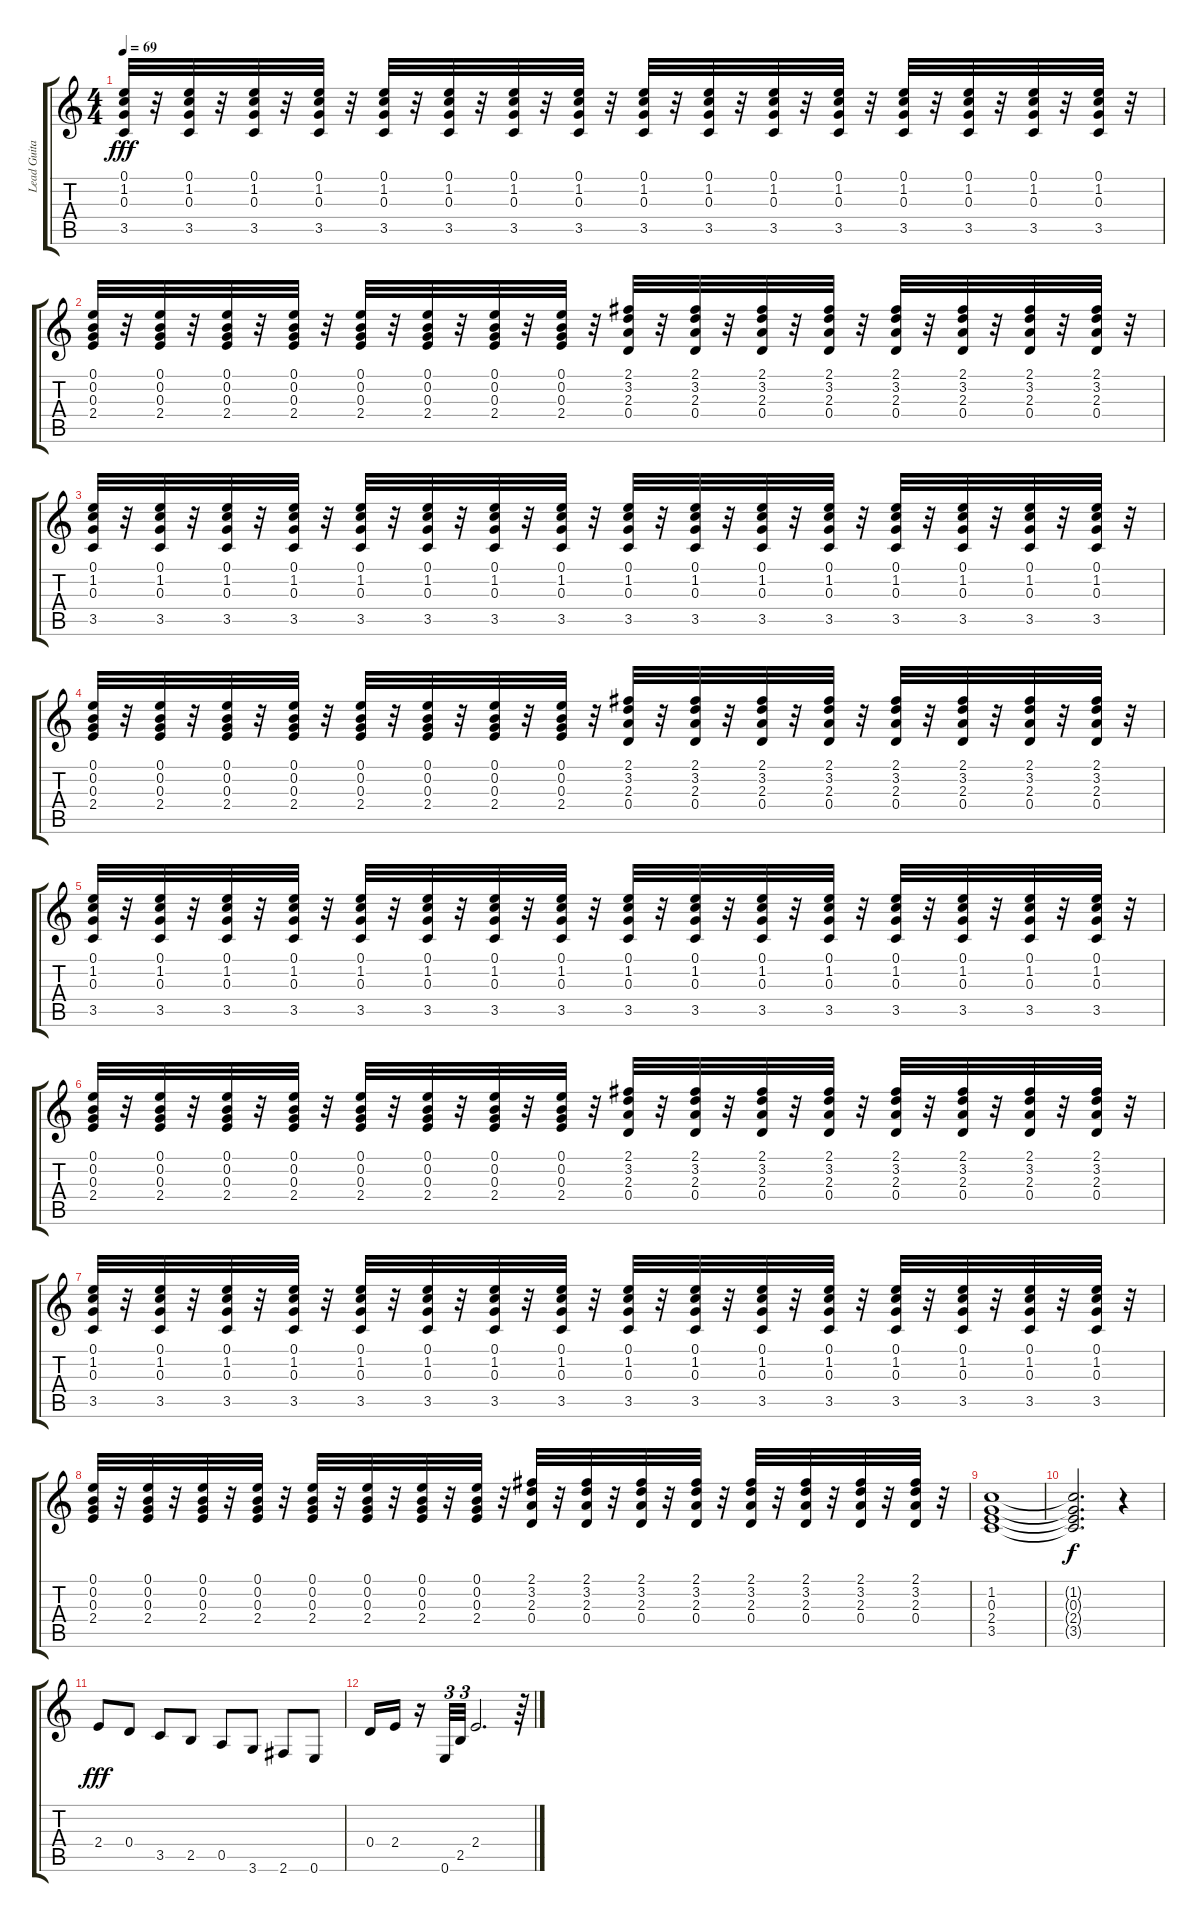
\track ("Lead Guitar" "Lead Guita") {instrument distortionguitar}
\staff {score tabs}
\tuning (E4 B3 G3 D3 A2 E2) {hide}
\ts (4 4)
\tempo 69
\clef g2
\ks c
(0.1 1.2 0.3 3.5).32{dy fff} r.32 (0.1 1.2 0.3 3.5).32 r.32 (0.1 1.2 0.3 3.5).32 r.32 (0.1 1.2 0.3 3.5).32 r.32 (0.1 1.2 0.3 3.5).32 r.32 (0.1 1.2 0.3 3.5).32 r.32 (0.1 1.2 0.3 3.5).32 r.32 (0.1 1.2 0.3 3.5).32 r.32 (0.1 1.2 0.3 3.5).32 r.32 (0.1 1.2 0.3 3.5).32 r.32 (0.1 1.2 0.3 3.5).32 r.32 (0.1 1.2 0.3 3.5).32 r.32 (0.1 1.2 0.3 3.5).32 r.32 (0.1 1.2 0.3 3.5).32 r.32 (0.1 1.2 0.3 3.5).32 r.32 (0.1 1.2 0.3 3.5).32 r.32 |
(0.1 0.2 0.3 2.4).32 r.32 (0.1 0.2 0.3 2.4).32 r.32 (0.1 0.2 0.3 2.4).32 r.32 (0.1 0.2 0.3 2.4).32 r.32 (0.1 0.2 0.3 2.4).32 r.32 (0.1 0.2 0.3 2.4).32 r.32 (0.1 0.2 0.3 2.4).32 r.32 (0.1 0.2 0.3 2.4).32 r.32 (2.1 3.2 2.3 0.4).32 r.32 (2.1 3.2 2.3 0.4).32 r.32 (2.1 3.2 2.3 0.4).32 r.32 (2.1 3.2 2.3 0.4).32 r.32 (2.1 3.2 2.3 0.4).32 r.32 (2.1 3.2 2.3 0.4).32 r.32 (2.1 3.2 2.3 0.4).32 r.32 (2.1 3.2 2.3 0.4).32 r.32 |
(0.1 1.2 0.3 3.5).32 r.32 (0.1 1.2 0.3 3.5).32 r.32 (0.1 1.2 0.3 3.5).32 r.32 (0.1 1.2 0.3 3.5).32 r.32 (0.1 1.2 0.3 3.5).32 r.32 (0.1 1.2 0.3 3.5).32 r.32 (0.1 1.2 0.3 3.5).32 r.32 (0.1 1.2 0.3 3.5).32 r.32 (0.1 1.2 0.3 3.5).32 r.32 (0.1 1.2 0.3 3.5).32 r.32 (0.1 1.2 0.3 3.5).32 r.32 (0.1 1.2 0.3 3.5).32 r.32 (0.1 1.2 0.3 3.5).32 r.32 (0.1 1.2 0.3 3.5).32 r.32 (0.1 1.2 0.3 3.5).32 r.32 (0.1 1.2 0.3 3.5).32 r.32 |
(0.1 0.2 0.3 2.4).32 r.32 (0.1 0.2 0.3 2.4).32 r.32 (0.1 0.2 0.3 2.4).32 r.32 (0.1 0.2 0.3 2.4).32 r.32 (0.1 0.2 0.3 2.4).32 r.32 (0.1 0.2 0.3 2.4).32 r.32 (0.1 0.2 0.3 2.4).32 r.32 (0.1 0.2 0.3 2.4).32 r.32 (2.1 3.2 2.3 0.4).32 r.32 (2.1 3.2 2.3 0.4).32 r.32 (2.1 3.2 2.3 0.4).32 r.32 (2.1 3.2 2.3 0.4).32 r.32 (2.1 3.2 2.3 0.4).32 r.32 (2.1 3.2 2.3 0.4).32 r.32 (2.1 3.2 2.3 0.4).32 r.32 (2.1 3.2 2.3 0.4).32 r.32 |
(0.1 1.2 0.3 3.5).32 r.32 (0.1 1.2 0.3 3.5).32 r.32 (0.1 1.2 0.3 3.5).32 r.32 (0.1 1.2 0.3 3.5).32 r.32 (0.1 1.2 0.3 3.5).32 r.32 (0.1 1.2 0.3 3.5).32 r.32 (0.1 1.2 0.3 3.5).32 r.32 (0.1 1.2 0.3 3.5).32 r.32 (0.1 1.2 0.3 3.5).32 r.32 (0.1 1.2 0.3 3.5).32 r.32 (0.1 1.2 0.3 3.5).32 r.32 (0.1 1.2 0.3 3.5).32 r.32 (0.1 1.2 0.3 3.5).32 r.32 (0.1 1.2 0.3 3.5).32 r.32 (0.1 1.2 0.3 3.5).32 r.32 (0.1 1.2 0.3 3.5).32 r.32 |
(0.1 0.2 0.3 2.4).32 r.32 (0.1 0.2 0.3 2.4).32 r.32 (0.1 0.2 0.3 2.4).32 r.32 (0.1 0.2 0.3 2.4).32 r.32 (0.1 0.2 0.3 2.4).32 r.32 (0.1 0.2 0.3 2.4).32 r.32 (0.1 0.2 0.3 2.4).32 r.32 (0.1 0.2 0.3 2.4).32 r.32 (2.1 3.2 2.3 0.4).32 r.32 (2.1 3.2 2.3 0.4).32 r.32 (2.1 3.2 2.3 0.4).32 r.32 (2.1 3.2 2.3 0.4).32 r.32 (2.1 3.2 2.3 0.4).32 r.32 (2.1 3.2 2.3 0.4).32 r.32 (2.1 3.2 2.3 0.4).32 r.32 (2.1 3.2 2.3 0.4).32 r.32 |
(0.1 1.2 0.3 3.5).32 r.32 (0.1 1.2 0.3 3.5).32 r.32 (0.1 1.2 0.3 3.5).32 r.32 (0.1 1.2 0.3 3.5).32 r.32 (0.1 1.2 0.3 3.5).32 r.32 (0.1 1.2 0.3 3.5).32 r.32 (0.1 1.2 0.3 3.5).32 r.32 (0.1 1.2 0.3 3.5).32 r.32 (0.1 1.2 0.3 3.5).32 r.32 (0.1 1.2 0.3 3.5).32 r.32 (0.1 1.2 0.3 3.5).32 r.32 (0.1 1.2 0.3 3.5).32 r.32 (0.1 1.2 0.3 3.5).32 r.32 (0.1 1.2 0.3 3.5).32 r.32 (0.1 1.2 0.3 3.5).32 r.32 (0.1 1.2 0.3 3.5).32 r.32 |
(0.1 0.2 0.3 2.4).32 r.32 (0.1 0.2 0.3 2.4).32 r.32 (0.1 0.2 0.3 2.4).32 r.32 (0.1 0.2 0.3 2.4).32 r.32 (0.1 0.2 0.3 2.4).32 r.32 (0.1 0.2 0.3 2.4).32 r.32 (0.1 0.2 0.3 2.4).32 r.32 (0.1 0.2 0.3 2.4).32 r.32 (2.1 3.2 2.3 0.4).32 r.32 (2.1 3.2 2.3 0.4).32 r.32 (2.1 3.2 2.3 0.4).32 r.32 (2.1 3.2 2.3 0.4).32 r.32 (2.1 3.2 2.3 0.4).32 r.32 (2.1 3.2 2.3 0.4).32 r.32 (2.1 3.2 2.3 0.4).32 r.32 (2.1 3.2 2.3 0.4).32 r.32 |
(1.2 0.3 2.4 3.5).1 |
(1.2{t} 0.3{t} 2.4{t} 3.5{t}).2{d dy f} r.4 |
2.4.8{dy fff volume 9} 0.4.8 3.5.8 2.5.8 0.5.8 3.6.8 2.6.8 0.6.8 |
0.4.16 2.4.16 r.16 0.6.32{tu (3 2)} 2.5.32{tu (3 2)} 2.4.2{d} r.64
